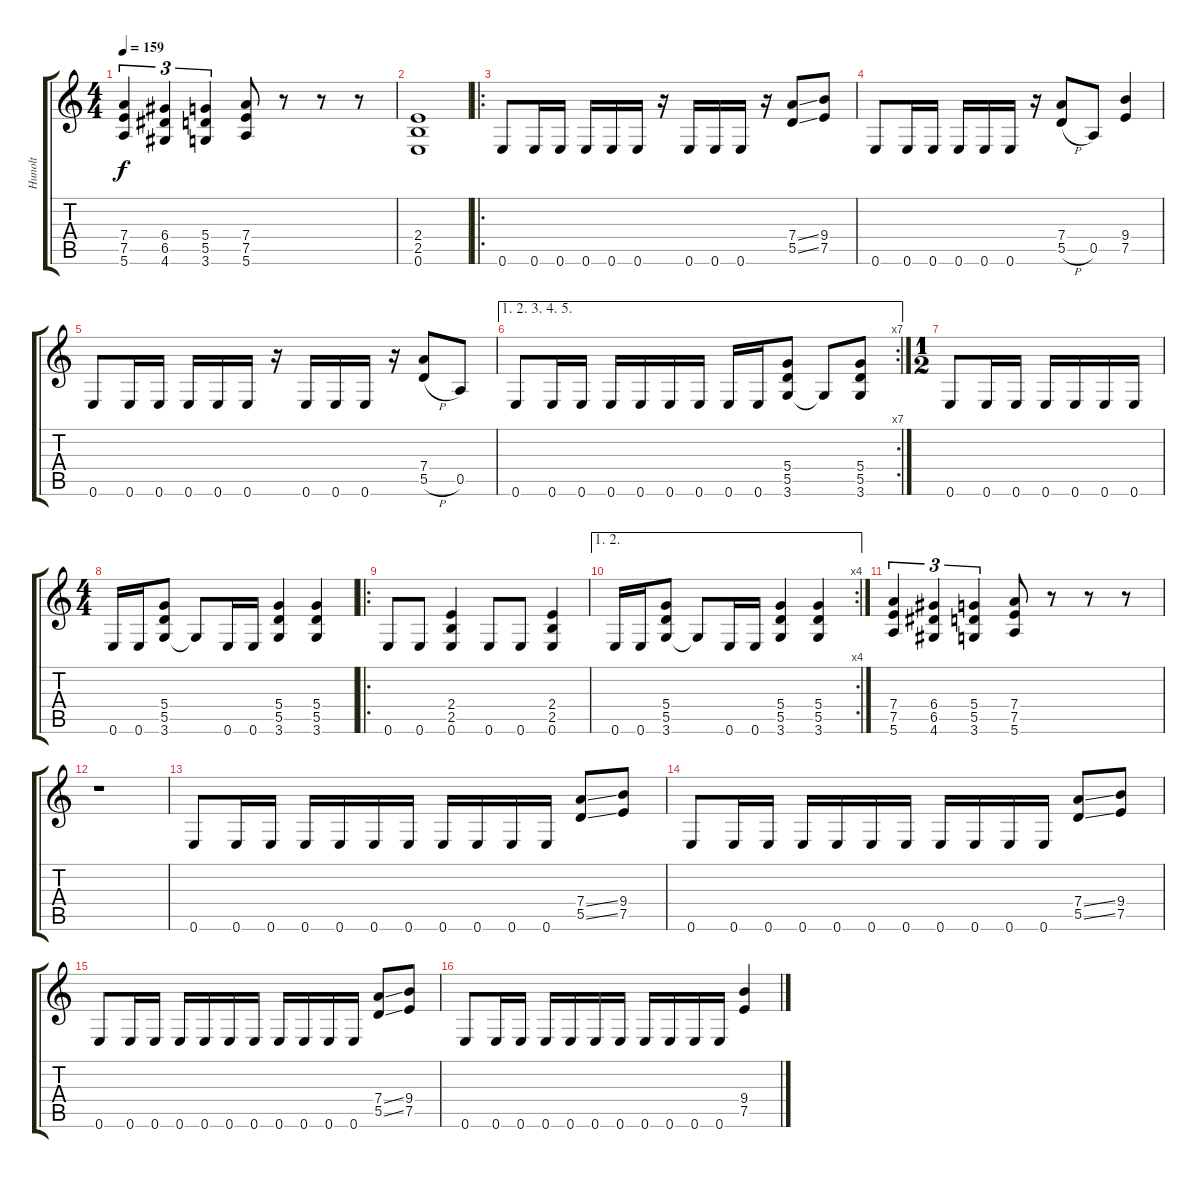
\track ("Hunolt" "Hunolt") {instrument distortionguitar}
\staff {score tabs}
\tuning (E4 B3 G3 D3 A2 E2) {hide}
\ts (4 4)
\tempo 159
\clef g2
\ks c
(7.4 7.5 5.6).4{tu (3 2) dy f} (6.4 6.5 4.6).4{tu (3 2)} (5.4 5.5 3.6).4{tu (3 2)} (7.4 7.5 5.6).8 r.8 r.8 r.8 |
(2.4 2.5 0.6).1 |
\ro
0.6.8 0.6.16 0.6.16 0.6.16 0.6.16 0.6.16 r.16 0.6.16 0.6.16 0.6.16 r.16 (7.4{ss} 5.5{ss}).8 (9.4 7.5).8 |
0.6.8 0.6.16 0.6.16 0.6.16 0.6.16 0.6.16 r.16 (7.4 5.5{h}).8 0.5.8 (9.4 7.5).4 |
0.6.8 0.6.16 0.6.16 0.6.16 0.6.16 0.6.16 r.16 0.6.16 0.6.16 0.6.16 r.16 (7.4 5.5{h}).8 0.5.8 |
\ae (1 2 3 4 5)
\rc 7
0.6.8 0.6.16 0.6.16 0.6.16 0.6.16 0.6.16 0.6.16 0.6.16 0.6.16 (5.4 5.5 3.6).8 3.6{t}.8 (5.4 5.5 3.6).8 |
\ts (1 2)
0.6.8 0.6.16 0.6.16 0.6.16 0.6.16 0.6.16 0.6.16 |
\ts (4 4)
0.6.16 0.6.16 (5.4 5.5 3.6).8 3.6{t}.8 0.6.16 0.6.16 (5.4 5.5 3.6).4 (5.4 5.5 3.6).4 |
\ro
0.6.8 0.6.8 (2.4 2.5 0.6).4 0.6.8 0.6.8 (2.4 2.5 0.6).4 |
\ae (1 2)
\rc 4
0.6.16 0.6.16 (5.4 5.5 3.6).8 3.6{t}.8 0.6.16 0.6.16 (5.4 5.5 3.6).4 (5.4 5.5 3.6).4 |
(7.4 7.5 5.6).4{tu (3 2)} (6.4 6.5 4.6).4{tu (3 2)} (5.4 5.5 3.6).4{tu (3 2)} (7.4 7.5 5.6).8 r.8 r.8 r.8 |
r.1 |
0.6.8 0.6.16 0.6.16 0.6.16 0.6.16 0.6.16 0.6.16 0.6.16 0.6.16 0.6.16 0.6.16 (7.4{ss} 5.5{ss}).8 (9.4 7.5).8 |
0.6.8 0.6.16 0.6.16 0.6.16 0.6.16 0.6.16 0.6.16 0.6.16 0.6.16 0.6.16 0.6.16 (7.4{ss} 5.5{ss}).8 (9.4 7.5).8 |
0.6.8 0.6.16 0.6.16 0.6.16 0.6.16 0.6.16 0.6.16 0.6.16 0.6.16 0.6.16 0.6.16 (7.4{ss} 5.5{ss}).8 (9.4 7.5).8 |
0.6.8 0.6.16 0.6.16 0.6.16 0.6.16 0.6.16 0.6.16 0.6.16 0.6.16 0.6.16 0.6.16 (9.4 7.5).4
